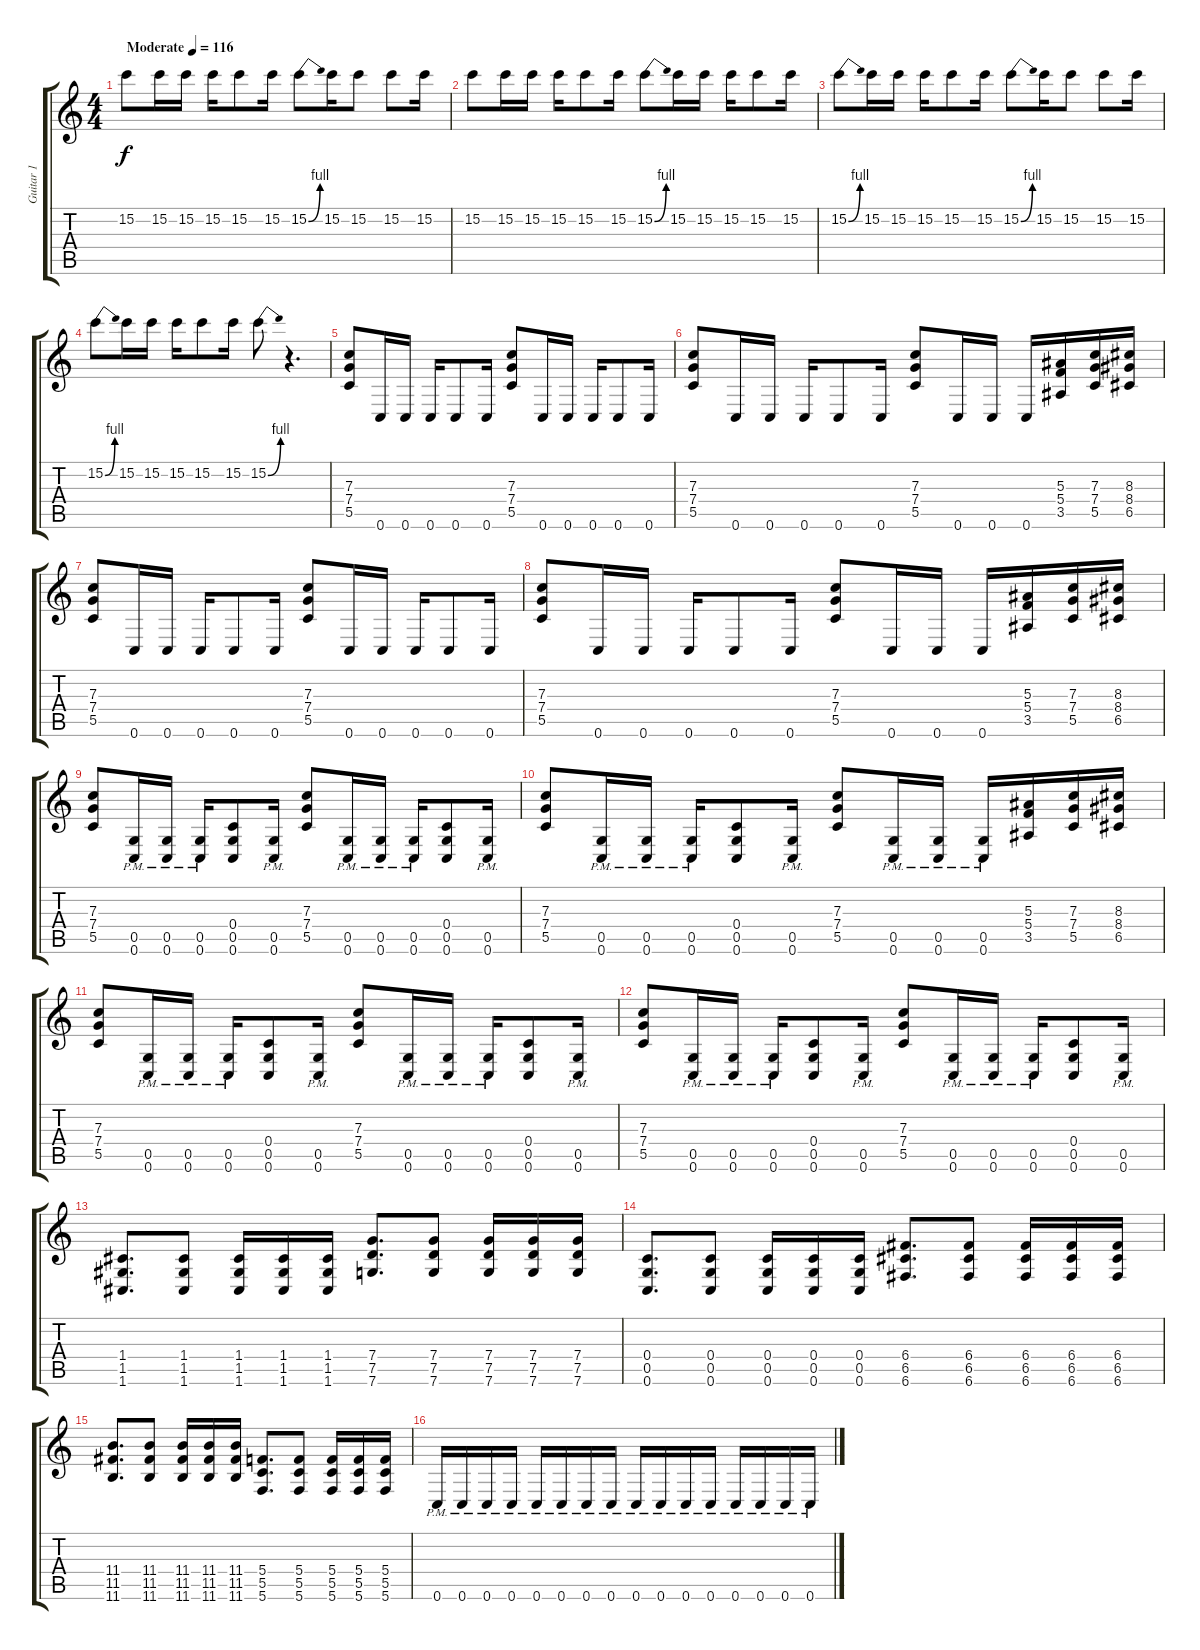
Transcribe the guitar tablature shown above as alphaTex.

\track ("Guitar 1" "Guitar 1") {instrument distortionguitar}
\staff {score tabs}
\tuning (D4 A3 F3 C3 G2 C2) {hide}
\ts (4 4)
\tempo (116 "Moderate")
\clef g2
\ks c
15.2.8{dy f instrument distortionguitar} 15.2.16 15.2.16 15.2.16 15.2.8 15.2.16 15.2{be (bend 0 0 60 4)}.8 15.2.16 15.2.8 15.2.8 15.2.16 |
15.2.8 15.2.16 15.2.16 15.2.16 15.2.8 15.2.16 15.2{be (bend 0 0 60 4)}.8 15.2.16 15.2.16 15.2.16 15.2.8 15.2.16 |
15.2{be (bend 0 0 60 4)}.8 15.2.16 15.2.16 15.2.16 15.2.8 15.2.16 15.2{be (bend 0 0 60 4)}.8 15.2.16 15.2.8 15.2.8 15.2.16 |
15.2{be (bend 0 0 60 4)}.8 15.2.16 15.2.16 15.2.16 15.2.8 15.2.16 15.2{be (bend 0 0 60 4)}.8 r.4{d} |
(7.3 7.4 5.5).8 0.6.16 0.6.16 0.6.16 0.6.8 0.6.16 (7.3 7.4 5.5).8 0.6.16 0.6.16 0.6.16 0.6.8 0.6.16 |
(7.3 7.4 5.5).8 0.6.16 0.6.16 0.6.16 0.6.8 0.6.16 (7.3 7.4 5.5).8 0.6.16 0.6.16 0.6.16 (5.3 5.4 3.5).16 (7.3 7.4 5.5).16 (8.3 8.4 6.5).16 |
(7.3 7.4 5.5).8 0.6.16 0.6.16 0.6.16 0.6.8 0.6.16 (7.3 7.4 5.5).8 0.6.16 0.6.16 0.6.16 0.6.8 0.6.16 |
(7.3 7.4 5.5).8 0.6.16 0.6.16 0.6.16 0.6.8 0.6.16 (7.3 7.4 5.5).8 0.6.16 0.6.16 0.6.16 (5.3 5.4 3.5).16 (7.3 7.4 5.5).16 (8.3 8.4 6.5).16 |
(7.3 7.4 5.5).8 (0.5{pm} 0.6{pm}).16 (0.5{pm} 0.6{pm}).16 (0.5{pm} 0.6{pm}).16 (0.4 0.5 0.6).8 (0.5{pm} 0.6{pm}).16 (7.3 7.4 5.5).8 (0.5{pm} 0.6{pm}).16 (0.5{pm} 0.6{pm}).16 (0.5{pm} 0.6{pm}).16 (0.4 0.5 0.6).8 (0.5{pm} 0.6{pm}).16 |
(7.3 7.4 5.5).8 (0.5{pm} 0.6{pm}).16 (0.5{pm} 0.6{pm}).16 (0.5{pm} 0.6{pm}).16 (0.4 0.5 0.6).8 (0.5{pm} 0.6{pm}).16 (7.3 7.4 5.5).8 (0.5{pm} 0.6{pm}).16 (0.5{pm} 0.6{pm}).16 (0.5{pm} 0.6{pm}).16 (5.3 5.4 3.5).16 (7.3 7.4 5.5).16 (8.3 8.4 6.5).16 |
(7.3 7.4 5.5).8 (0.5{pm} 0.6{pm}).16 (0.5{pm} 0.6{pm}).16 (0.5{pm} 0.6{pm}).16 (0.4 0.5 0.6).8 (0.5{pm} 0.6{pm}).16 (7.3 7.4 5.5).8 (0.5{pm} 0.6{pm}).16 (0.5{pm} 0.6{pm}).16 (0.5{pm} 0.6{pm}).16 (0.4 0.5 0.6).8 (0.5{pm} 0.6{pm}).16 |
(7.3 7.4 5.5).8 (0.5{pm} 0.6{pm}).16 (0.5{pm} 0.6{pm}).16 (0.5{pm} 0.6{pm}).16 (0.4 0.5 0.6).8 (0.5{pm} 0.6{pm}).16 (7.3 7.4 5.5).8 (0.5{pm} 0.6{pm}).16 (0.5{pm} 0.6{pm}).16 (0.5{pm} 0.6{pm}).16 (0.4 0.5 0.6).8 (0.5{pm} 0.6{pm}).16 |
(1.4 1.5 1.6).8{d} (1.4 1.5 1.6).8 (1.4 1.5 1.6).16 (1.4 1.5 1.6).16 (1.4 1.5 1.6).16 (7.4 7.5 7.6).8{d} (7.4 7.5 7.6).8 (7.4 7.5 7.6).16 (7.4 7.5 7.6).16 (7.4 7.5 7.6).16 |
(0.4 0.5 0.6).8{d} (0.4 0.5 0.6).8 (0.4 0.5 0.6).16 (0.4 0.5 0.6).16 (0.4 0.5 0.6).16 (6.4 6.5 6.6).8{d} (6.4 6.5 6.6).8 (6.4 6.5 6.6).16 (6.4 6.5 6.6).16 (6.4 6.5 6.6).16 |
(11.4 11.5 11.6).8{d} (11.4 11.5 11.6).8 (11.4 11.5 11.6).16 (11.4 11.5 11.6).16 (11.4 11.5 11.6).16 (5.4 5.5 5.6).8{d} (5.4 5.5 5.6).8 (5.4 5.5 5.6).16 (5.4 5.5 5.6).16 (5.4 5.5 5.6).16 |
0.6{pm}.16 0.6{pm}.16 0.6{pm}.16 0.6{pm}.16 0.6{pm}.16 0.6{pm}.16 0.6{pm}.16 0.6{pm}.16 0.6{pm}.16 0.6{pm}.16 0.6{pm}.16 0.6{pm}.16 0.6{pm}.16 0.6{pm}.16 0.6{pm}.16 0.6{pm}.16
